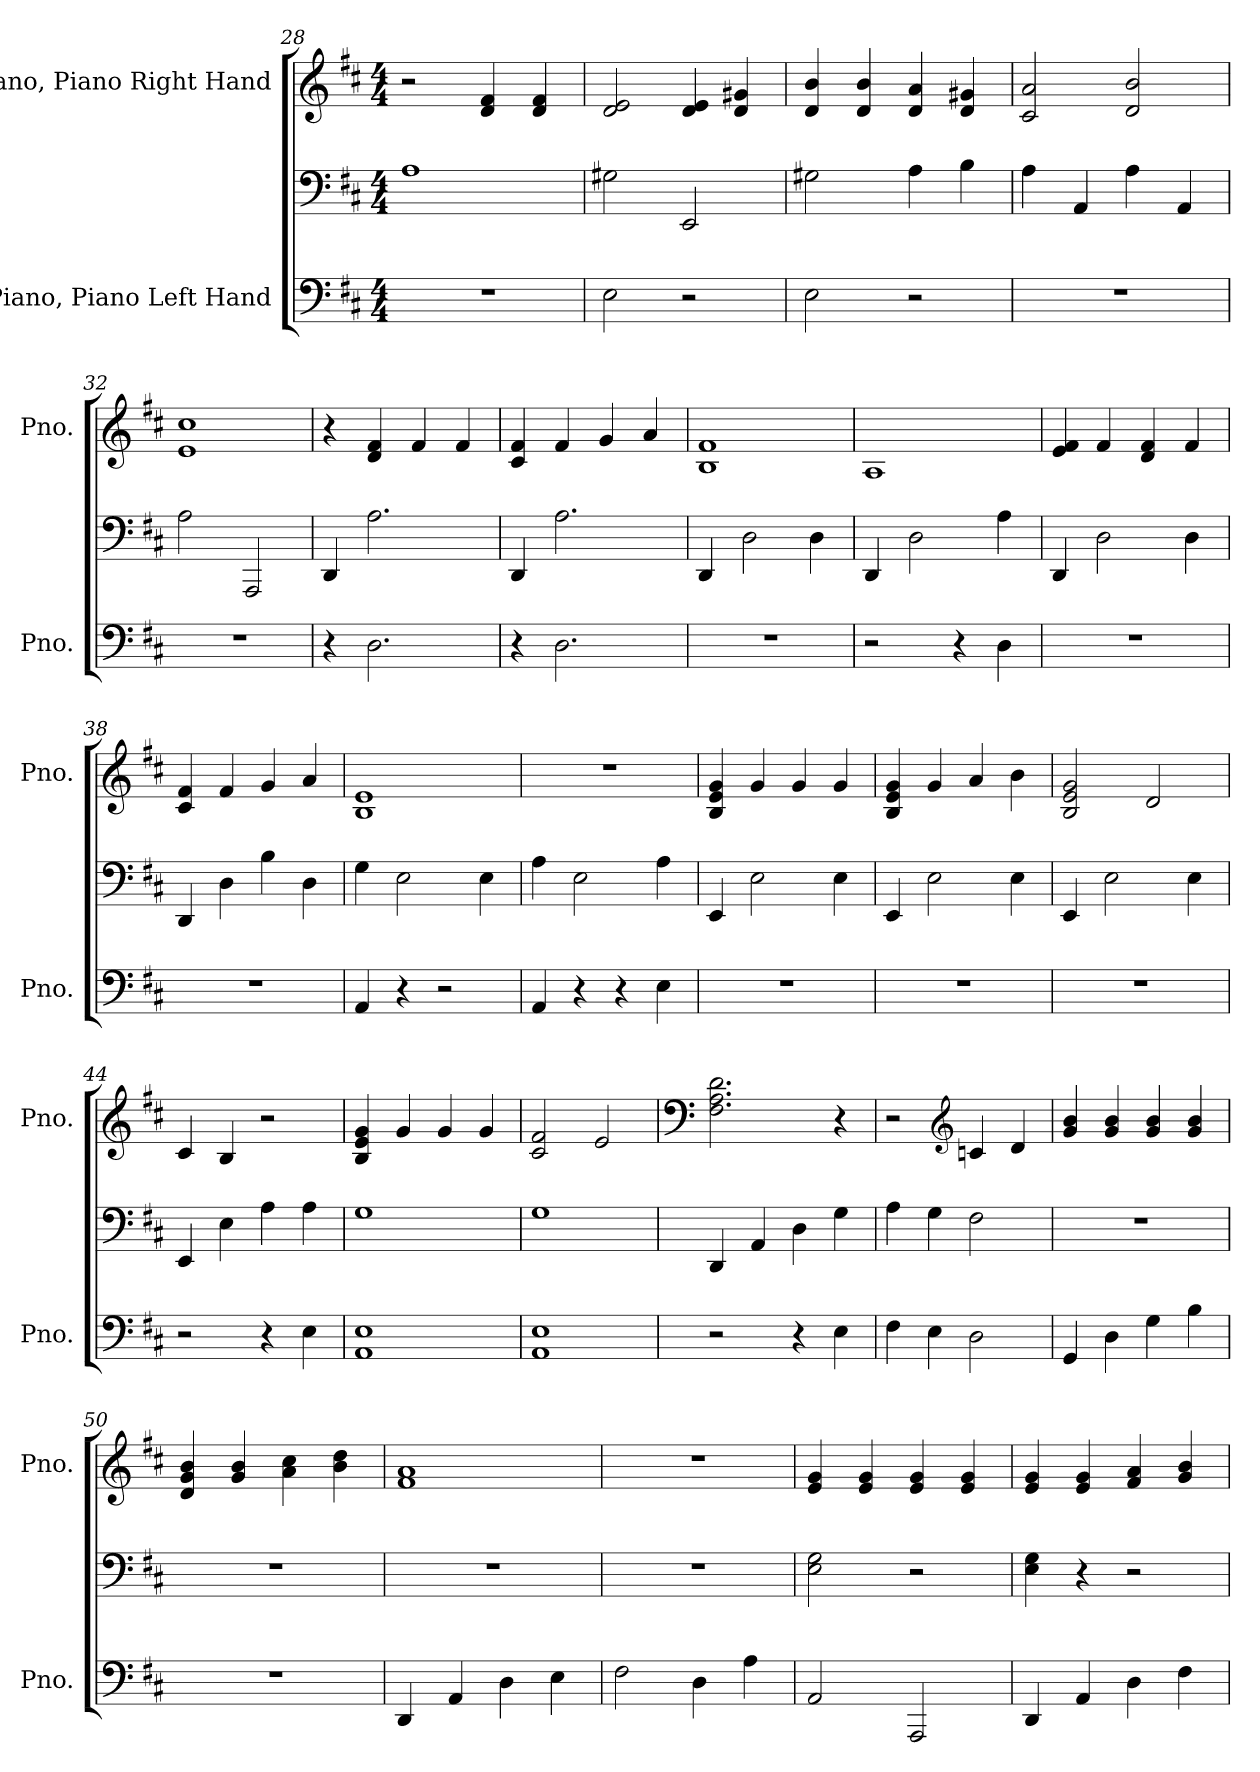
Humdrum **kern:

**kern	**kern	**kern
*part2	*part2	*part1
*staff3	*staff2	*staff1
*I"Piano, Piano Left Hand	*	*I"Piano, Piano Right Hand
*I'Pno.	*	*I'Pno.
*clefF4	*clefF4	*clefG2
*k[f#c#]	*k[f#c#]	*k[f#c#]
*M4/4	*M4/4	*M4/4
=28	=28	=28
1r	1A	2r
.	.	4d/ 4f#/
.	.	4d/ 4f#/
=29	=29	=29
2E\	2G#X\	2d/ 2e/
2r	2EE/	4d/ 4e/
.	.	4d/ 4g#X/
=30	=30	=30
2E\	2G#X\	4d/ 4b/
.	.	4d/ 4b/
2r	4A\	4d/ 4a/
.	4B\	4d/ 4g#X/
!!LO:PB:g=z
=31	=31	=31
1r	4A\	2c#/ 2a/
.	4AA/	.
.	4A\	2d/ 2b/
.	4AA/	.
=32	=32	=32
1r	2A\	1e 1cc#
.	2AAA/	.
=33	=33	=33
4r	4DD/	4r
2.D\	2.A\	4d/ 4f#/
.	.	4f#/
.	.	4f#/
=34	=34	=34
4r	4DD/	4c#/ 4f#/
2.D\	2.A\	4f#/
.	.	4g/
.	.	4a/
=35	=35	=35
1r	4DD/	1B 1f#
.	2D\	.
.	4D\	.
=36	=36	=36
2r	4DD/	1A
.	2D\	.
4r	.	.
4D\	4A\	.
=37	=37	=37
1r	4DD/	4e/ 4f#/
.	2D\	4f#/
.	.	4d/ 4f#/
.	4D\	4f#/
=38	=38	=38
1r	4DD/	4c#/ 4f#/
.	4D\	4f#/
.	4B\	4g/
.	4D\	4a/
=39	=39	=39
4AA/	4G\	1B 1e
4r	2E\	.
2r	.	.
.	4E\	.
!!LO:LB:g=z
=40	=40	=40
4AA/	4A\	1r
4r	2E\	.
4r	.	.
4E\	4A\	.
=41	=41	=41
1r	4EE/	4B/ 4e/ 4g/
.	2E\	4g/
.	.	4g/
.	4E\	4g/
=42	=42	=42
1r	4EE/	4B/ 4e/ 4g/
.	2E\	4g/
.	.	4a/
.	4E\	4b\
=43	=43	=43
1r	4EE/	2B/ 2e/ 2g/
.	2E\	.
.	.	2d/
.	4E\	.
=44	=44	=44
2r	4EE/	4c#/
.	4E\	4B/
4r	4A\	2r
4E\	4A\	.
=45	=45	=45
1AA 1E	1G	4B/ 4e/ 4g/
.	.	4g/
.	.	4g/
.	.	4g/
=46	=46	=46
1AA 1E	1G	2c#/ 2f#/
.	.	2e/
=47	=47	=47
*	*	*clefF4
2r	4DD/	2.F#\ 2.A\ 2.d\
.	4AA/	.
4r	4D\	.
4E\	4G\	4r
!!LO:LB:g=z
=48	=48	=48
4F#\	4A\	2r
4E\	4G\	.
*	*	*clefG2
2D\	2F#\	4cn/
.	.	4d/
=49	=49	=49
4GG/	1r	4g/ 4b/
4D\	.	4g/ 4b/
4G\	.	4g/ 4b/
4B\	.	4g/ 4b/
=50	=50	=50
1r	1r	4d/ 4g/ 4b/
.	.	4g/ 4b/
.	.	4a\ 4cc#\
.	.	4b\ 4dd\
=51	=51	=51
4DD/	1r	1f# 1a
4AA/	.	.
4D\	.	.
4E\	.	.
=52	=52	=52
2F#\	1r	1r
4D\	.	.
4A\	.	.
=53	=53	=53
2AA/	2E\ 2G\	4e/ 4g/
.	.	4e/ 4g/
2AAA/	2r	4e/ 4g/
.	.	4e/ 4g/
=54	=54	=54
4DD/	4E\ 4G\	4e/ 4g/
4AA/	4r	4e/ 4g/
4D\	2r	4f#/ 4a/
4F#\	.	4g/ 4b/
=	=	=
*-	*-	*-
